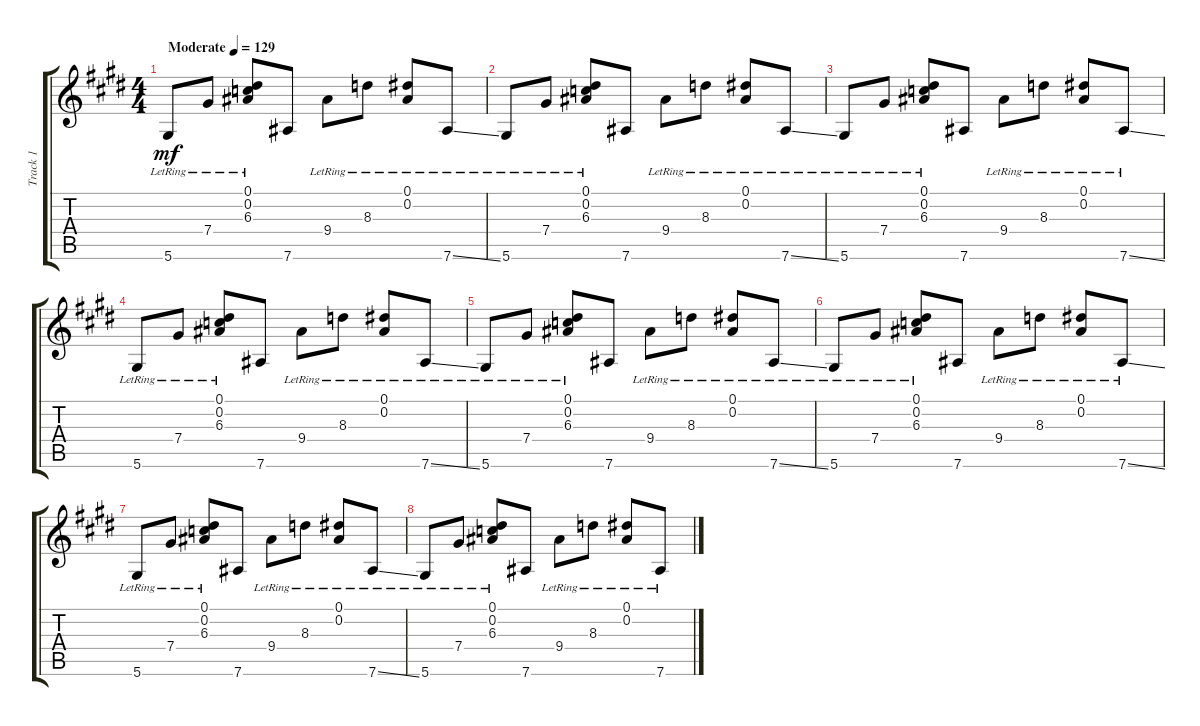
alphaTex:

\track ("Track 1" "Track 1") {instrument electricguitarclean}
\staff {score tabs}
\tuning (Eb4 Bb3 Gb3 Db3 Ab2 Eb2) {hide}
\ts (4 4)
\tempo (129 "Moderate")
\clef g2
\ks e
5.6{lr}.8{dy mf instrument electricguitarclean} 7.4{lr}.8 (0.1{lr} 0.2{lr} 6.3{lr}).8 7.6.8 9.4{lr}.8 8.3{lr}.8 (0.1{lr} 0.2{lr}).8 7.6{ss lr}.8 |
5.6{lr}.8 7.4{lr}.8 (0.1{lr} 0.2{lr} 6.3{lr}).8 7.6.8 9.4{lr}.8 8.3{lr}.8 (0.1{lr} 0.2{lr}).8 7.6{ss lr}.8 |
5.6{lr}.8 7.4{lr}.8 (0.1{lr} 0.2{lr} 6.3{lr}).8 7.6.8 9.4{lr}.8 8.3{lr}.8 (0.1{lr} 0.2{lr}).8 7.6{ss lr}.8 |
5.6{lr}.8 7.4{lr}.8 (0.1{lr} 0.2{lr} 6.3{lr}).8 7.6.8 9.4{lr}.8 8.3{lr}.8 (0.1{lr} 0.2{lr}).8 7.6{ss lr}.8 |
5.6{lr}.8 7.4{lr}.8 (0.1{lr} 0.2{lr} 6.3{lr}).8 7.6.8 9.4{lr}.8 8.3{lr}.8 (0.1{lr} 0.2{lr}).8 7.6{ss lr}.8 |
5.6{lr}.8 7.4{lr}.8 (0.1{lr} 0.2{lr} 6.3{lr}).8 7.6.8 9.4{lr}.8 8.3{lr}.8 (0.1{lr} 0.2{lr}).8 7.6{ss lr}.8 |
5.6{lr}.8 7.4{lr}.8 (0.1{lr} 0.2{lr} 6.3{lr}).8 7.6.8 9.4{lr}.8 8.3{lr}.8 (0.1{lr} 0.2{lr}).8 7.6{ss lr}.8 |
5.6{lr}.8 7.4{lr}.8 (0.1{lr} 0.2{lr} 6.3{lr}).8 7.6.8 9.4{lr}.8 8.3{lr}.8 (0.1{lr} 0.2{lr}).8 7.6{lr}.8
